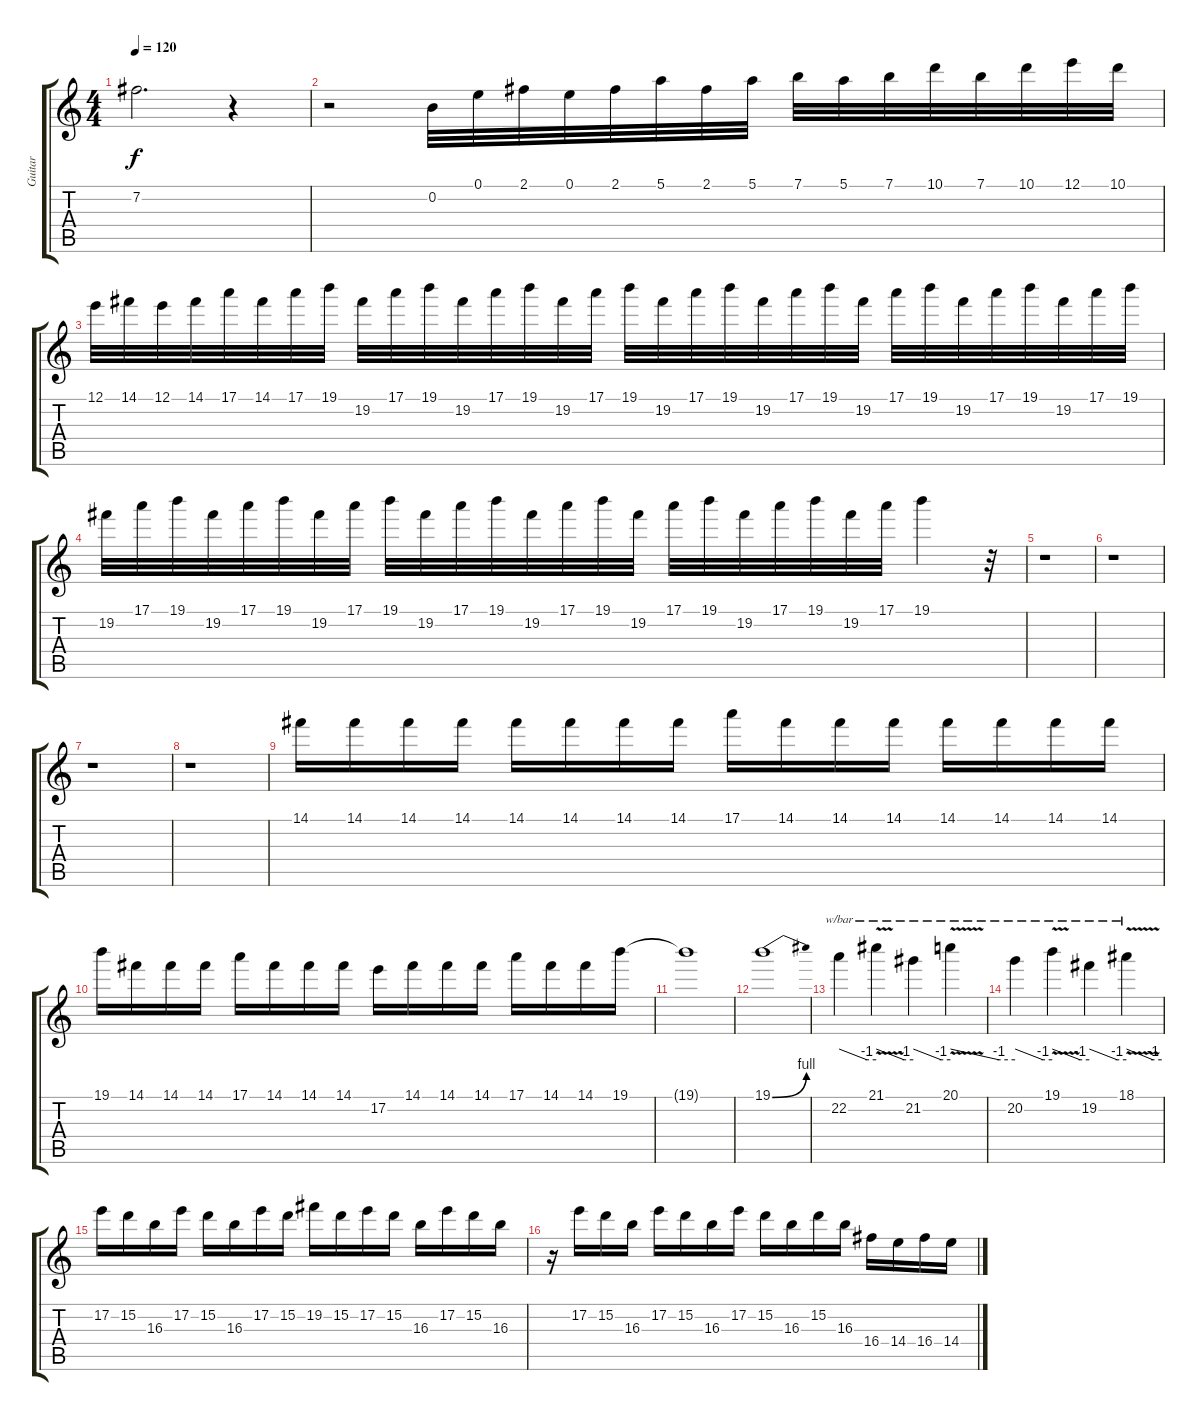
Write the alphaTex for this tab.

\track ("Guitar" "Guitar") {instrument distortionguitar}
\staff {score tabs}
\tuning (E4 B3 G3 D3 A2 E2) {hide}
\ts (4 4)
\tempo 120
\clef g2
\ks c
7.2.2{d dy f} r.4 |
r.2 0.2.32{volume 6} 0.1.32 2.1.32 0.1.32 2.1.32 5.1.32{volume 7} 2.1.32 5.1.32 7.1.32 5.1.32 7.1.32 10.1.32{volume 8} 7.1.32 10.1.32 12.1.32 10.1.32 |
12.1.32 14.1.32{volume 9} 12.1.32 14.1.32 17.1.32 14.1.32 17.1.32{volume 9} 19.1.32 19.2.32 17.1.32 19.1.32 19.2.32{volume 10} 17.1.32 19.1.32 19.2.32 17.1.32 19.1.32 19.2.32{volume 12} 17.1.32 19.1.32 19.2.32 17.1.32{volume 13} 19.1.32 19.2.32 17.1.32 19.1.32 19.2.32{volume 14} 17.1.32 19.1.32 19.2.32 17.1.32 19.1.32{volume 15} |
19.2.32 17.1.32 19.1.32 19.2.32 17.1.32 19.1.32 19.2.32 17.1.32 19.1.32 19.2.32 17.1.32 19.1.32 19.2.32 17.1.32 19.1.32 19.2.32 17.1.32 19.1.32 19.2.32 17.1.32 19.1.32 19.2.32 17.1.32 19.1.4 r.32 |
r.1 |
r.1 |
r.1 |
r.1 |
14.1.16 14.1.16 14.1.16 14.1.16 14.1.16 14.1.16 14.1.16 14.1.16 17.1.16 14.1.16 14.1.16 14.1.16 14.1.16 14.1.16 14.1.16 14.1.16 |
19.1.16 14.1.16 14.1.16 14.1.16 17.1.16 14.1.16 14.1.16 14.1.16 17.2.16 14.1.16 14.1.16 14.1.16 17.1.16 14.1.16 14.1.16 19.1.16 |
19.1{t}.1 |
19.1{be (bend 0 0 60 4)}.1 |
22.2.4{tbe (custom default 0 0 45 -4 60 -4)} 21.1{v}.4{tbe (custom default 0 0 45 -4 60 -4)} 21.2.4{tbe (custom default 0 0 45 -4 60 -4)} 20.1{v}.4{tbe (custom default 0 0 45 -4 60 -4)} |
20.2.4{tbe (custom default 0 0 45 -4 60 -4)} 19.1{v}.4{tbe (custom default 0 0 45 -4 60 -4)} 19.2.4{tbe (custom default 0 0 45 -4 60 -4)} 18.1{v}.4{tbe (custom default 0 0 45 -4 60 -4)} |
17.2.16 15.2.16 16.3.16 17.2.16 15.2.16 16.3.16 17.2.16 15.2.16 19.2.16 15.2.16 17.2.16 15.2.16 16.3.16 17.2.16 15.2.16 16.3.16 |
r.16 17.2.16 15.2.16 16.3.16 17.2.16 15.2.16 16.3.16 17.2.16 15.2.16 16.3.16 15.2.16 16.3.16 16.4.16 14.4.16 16.4.16 14.4.16
